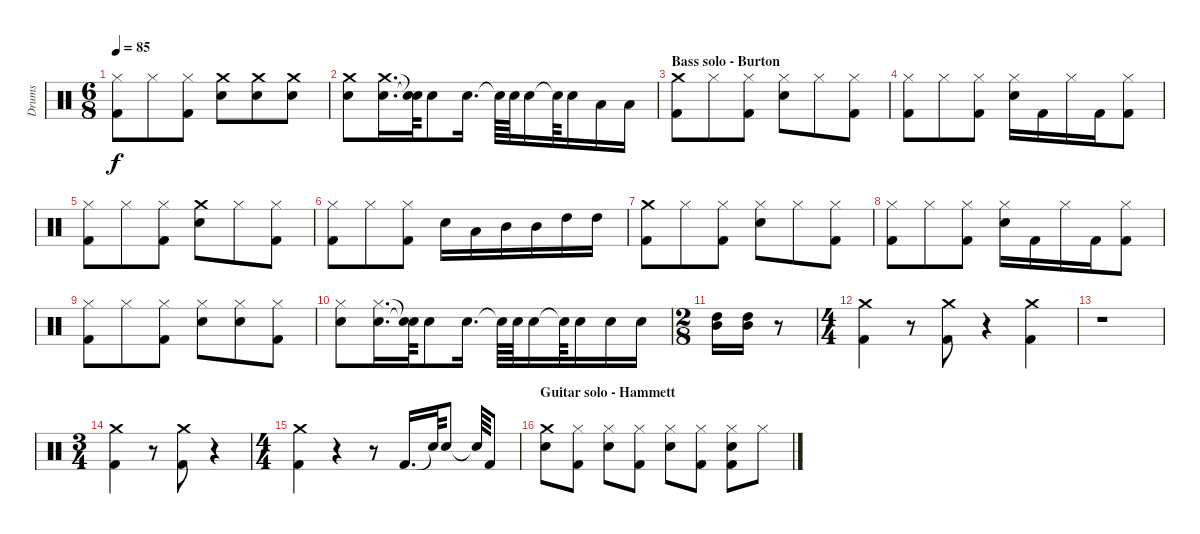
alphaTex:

\track ("Drums" "Drums") {instrument percussion}
\staff {score}
\articulation defaults
\ts (6 8)
\tempo 85
\clef neutral
\ks c
("Hi-Hat (closed)" "Kick (hit) 2").8{dy f} "Hi-Hat (closed)".8 ("Kick (hit) 2" "Hi-Hat (closed)").8 ("Crash medium (hit)" "Snare (hit) 2").8 ("Crash medium (hit)" "Snare (hit) 2").8 ("Crash medium (hit)" "Snare (hit) 2").8 |
("Snare (hit) 2" "Crash medium (hit)").8 ("Snare (hit) 2" "Crash medium (hit)").16{d} ("Snare (hit)"{t} "Snare (hit)"{t}).64 "Snare (hit) 2".8 "Snare (hit) 2".16{d} "Snare (hit)"{t}.64 "Snare (hit) 2".64 "Snare (hit) 2".16 "Snare (hit)"{t}.64 "Snare (hit) 2".16 "Low Tom (hit)".16 "Low Tom (hit)".16 |
\section ("" "Bass solo - Burton")
("Kick (hit) 2" "Crash medium (hit)").8 "Hi-Hat (closed)".8 ("Kick (hit) 2" "Hi-Hat (closed)").8 ("Snare (hit) 2" "Hi-Hat (closed)").8 "Hi-Hat (closed)".8 ("Kick (hit) 2" "Hi-Hat (closed)").8 |
("Hi-Hat (closed)" "Kick (hit) 2").8 "Hi-Hat (closed)".8 ("Kick (hit) 2" "Hi-Hat (closed)").8 ("Snare (hit) 2" "Hi-Hat (closed)").16 "Kick (hit) 2".16 "Hi-Hat (closed)".16 "Kick (hit) 2".16 ("Kick (hit) 2" "Hi-Hat (closed)").8 |
("Hi-Hat (closed)" "Kick (hit) 2").8 "Hi-Hat (closed)".8 ("Hi-Hat (closed)" "Kick (hit) 2").8 ("Crash medium (hit)" "Snare (hit) 2").8 "Hi-Hat (closed)".8 ("Hi-Hat (closed)" "Kick (hit) 2").8 |
("Hi-Hat (closed)" "Kick (hit) 2").8 "Hi-Hat (closed)".8 ("Kick (hit) 2" "Hi-Hat (closed)").8 "Snare (hit) 2".16 "Low Tom (hit)".16 "Mid Tom (hit)".16 "Mid Tom (hit)".16 "High Tom (hit)".16 "High Tom (hit)".16 |
("Kick (hit) 2" "Crash medium (hit)").8 "Hi-Hat (closed)".8 ("Kick (hit) 2" "Hi-Hat (closed)").8 ("Snare (hit) 2" "Hi-Hat (closed)").8 "Hi-Hat (closed)".8 ("Kick (hit) 2" "Hi-Hat (closed)").8 |
("Hi-Hat (closed)" "Kick (hit) 2").8 "Hi-Hat (closed)".8 ("Kick (hit) 2" "Hi-Hat (closed)").8 ("Snare (hit) 2" "Hi-Hat (closed)").16 "Kick (hit) 2".16 "Hi-Hat (closed)".16 "Kick (hit) 2".16 ("Kick (hit) 2" "Hi-Hat (closed)").8 |
("Kick (hit) 2" "Hi-Hat (closed)").8 "Hi-Hat (closed)".8 ("Kick (hit) 2" "Hi-Hat (closed)").8 ("Snare (hit) 2" "Hi-Hat (closed)").8 ("Hi-Hat (closed)" "Snare (hit) 2").8 ("Kick (hit) 2" "Hi-Hat (closed)").8 |
("Hi-Hat (closed)" "Snare (hit) 2").8 ("Hi-Hat (closed)" "Snare (hit) 2").16{d} ("Snare (hit)"{t} "Snare (hit)"{t}).64 "Snare (hit) 2".8 "Snare (hit) 2".16{d} "Snare (hit)"{t}.64 "Snare (hit) 2".64 "Snare (hit) 2".16 "Snare (hit)"{t}.64 "Snare (hit) 2".16 "Snare (hit) 2".16 "Snare (hit) 2".16 |
\ts (2 8)
("High Tom (hit)" "Mid Tom (hit)").16 ("High Tom (hit)" "Mid Tom (hit)").16 r.8 |
\ts (4 4)
("Kick (hit) 2" "Crash medium (hit)").4 r.8 ("Kick (hit) 2" "Crash medium (hit)").8 r.4 ("Kick (hit) 2" "Crash medium (hit)").4 |
r.1 |
\ts (3 4)
("Kick (hit) 2" "Crash medium (hit)").4 r.8 ("Kick (hit) 2" "Crash medium (hit)").8 r.4 |
\ts (4 4)
("Kick (hit) 2" "Crash medium (hit)").4 r.4 r.8 "Kick (hit) 2".16{d} "Snare (hit)"{t}.64 "Snare (hit) 2".8 "Snare (hit)"{t}.64 "Kick (hit) 2".8 |
\section ("" "Guitar solo - Hammett")
("Crash medium (hit)" "Snare (hit) 2").8 ("Kick (hit) 2" "Hi-Hat (closed)").8 ("Snare (hit) 2" "Hi-Hat (closed)").8 ("Kick (hit) 2" "Hi-Hat (closed)").8 ("Hi-Hat (closed)" "Snare (hit) 2").8 ("Hi-Hat (closed)" "Kick (hit) 2").8 ("Snare (hit) 2" "Hi-Hat (closed)" "Kick (hit) 2").8 "Hi-Hat (closed)".8
